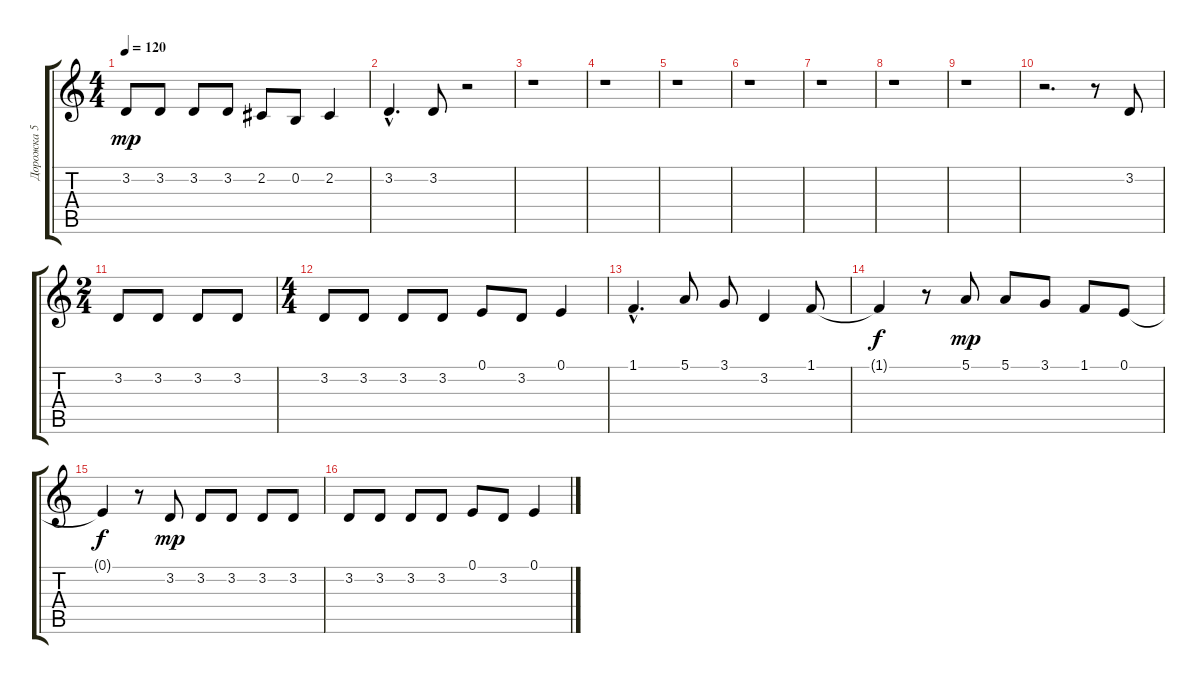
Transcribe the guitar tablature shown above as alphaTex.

\track ("Дорожка 5" "Дорожка 5") {instrument tenorsax}
\staff {score tabs}
\tuning (E4 B3 G3 D3 A2 E2) {hide}
\ts (4 4)
\tempo 120
\clef g2
\ks c
3.2.8{dy mp} 3.2.8 3.2.8 3.2.8 2.2.8 0.2.8 2.2.4 |
3.2{hac}.4{d} 3.2.8 r.2 |
r.1 |
r.1 |
r.1 |
r.1 |
r.1 |
r.1 |
r.1 |
r.2{d} r.8 3.2.8 |
\ts (2 4)
3.2.8 3.2.8 3.2.8 3.2.8 |
\ts (4 4)
3.2.8 3.2.8 3.2.8 3.2.8 0.1.8 3.2.8 0.1.4 |
1.1{hac}.4{d} 5.1.8 3.1.8 3.2.4 1.1.8 |
1.1{t}.4{dy f} r.8 5.1.8{dy mp} 5.1.8 3.1.8 1.1.8 0.1.8 |
0.1{t}.4{dy f} r.8 3.2.8{dy mp} 3.2.8 3.2.8 3.2.8 3.2.8 |
3.2.8 3.2.8 3.2.8 3.2.8 0.1.8 3.2.8 0.1.4
